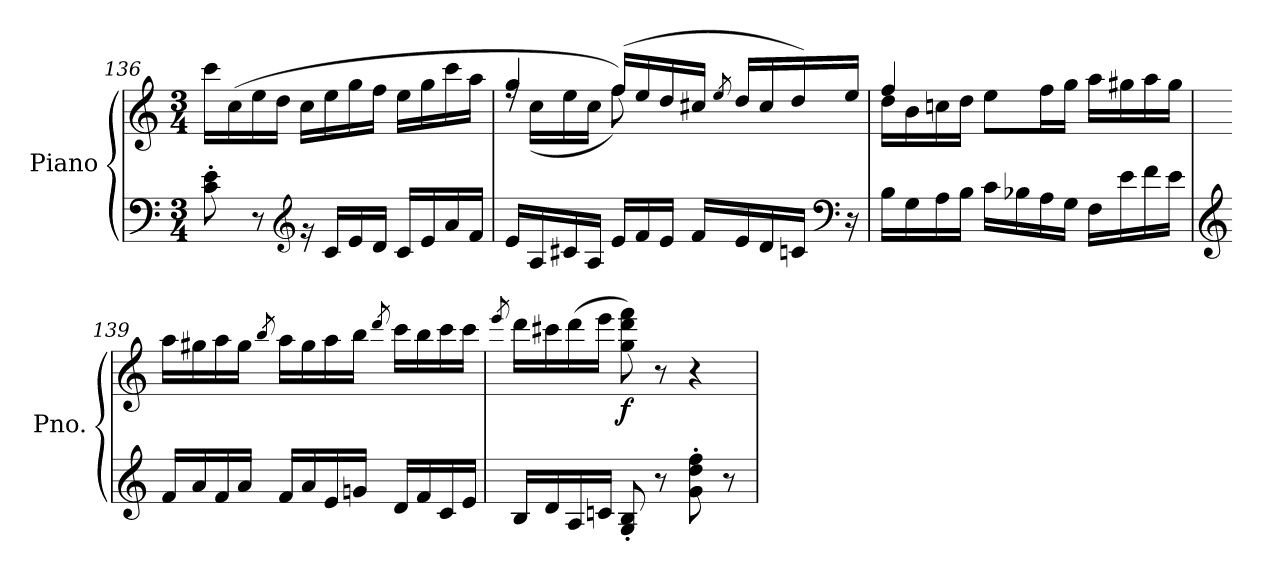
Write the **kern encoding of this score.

**kern	**kern	**dynam
*part1	*part1	*part1
*staff2	*staff1	*staff1/2
*I"Piano	*	*
*I'Pno.	*	*
*clefF4	*clefG2	*
*k[]	*k[]	*
*M3/4	*M3/4	*
=136	=136	=136
8c\' 8e\'	16ccc\LL	.
.	(>16cc\	.
8r	16ee\	.
.	16dd\JJ	.
*clefG2	*	*
16rg	16cc\LL	.
16c/LL	16ee\	.
16e/	16gg\	.
16d/JJ	16ff\JJ	.
16c/LL	16ee\LL	.
16e/	16gg\	.
16a/	16ccc\	.
16f/JJ	16aa\JJ	.
!!LO:LB:g=z
=137	=137	=137
*	*^	*
16e/LL	4gg/	16rff	.
16A/	.	(<16cc\LL	.
16c#X/	.	16ee\	.
16A/JJ	.	16cc\JJ	.
16e/LL	(>16ff/LL)	8ff\)	.
16f/	16ee/	.	.
16e/JJ	16dd/	4.ryy	.
16f/LL	16cc#X/JJ	.	.
.	8qee/	.	.
16e/	16dd/LL	.	.
16d/	16cc#/	.	.
16cn/JJ	16dd/)	.	.
*clefF4	*	*	*
16r	16ee/JJ	.	.
=138	=138	=138	=138
16B\LL	4ff/	16dd\LL	.
16G\	.	16b\	.
16A\	.	16ccn\	.
16B\JJ	.	16dd\JJ	.
16c\LL	2ryy	8ee\L	.
16B-X\	.	.	.
16A\	.	16ff\L	.
16G\JJ	.	16gg\JJ	.
16F\LL	.	16aa\LL	.
16e\	.	16gg#X\	.
16f\	.	16aa\	.
16e\JJ	.	16gg#\JJ	.
*	*v	*v	*
=139	=139	=139
*clefG2	*	*
16f/LL	16aa\LL	.
16a/	16gg#X\	.
16f/	16aa\	.
16a/JJ	16gg#\JJ	.
.	8qbb/	.
16f/LL	16aa\LL	.
16a/	16gg#\	.
16e/	16aa\	.
16gn/JJ	16bb\JJ	.
.	8qddd/	.
16d/LL	16ccc\LL	.
16f/	16bb\	.
16c/	16ccc\	.
16e/JJ	16ccc\JJ	.
!!LO:LB:g=z
=140	=140	=140
.	8qeee/	.
16B/LL	16ddd\LL	.
16d/	16ccc#X\	.
16A/	(<16ddd\	.
16cn/JJ	16eee\JJ	.
!	!	!LO:DY:b
8G/' 8B/'	8gg\ 8ddd\ 8fff\)	f
8r	8r	.
8g\' 8dd\' 8ff\'	4r	.
8r	.	.
=	=	=
*-	*-	*-
